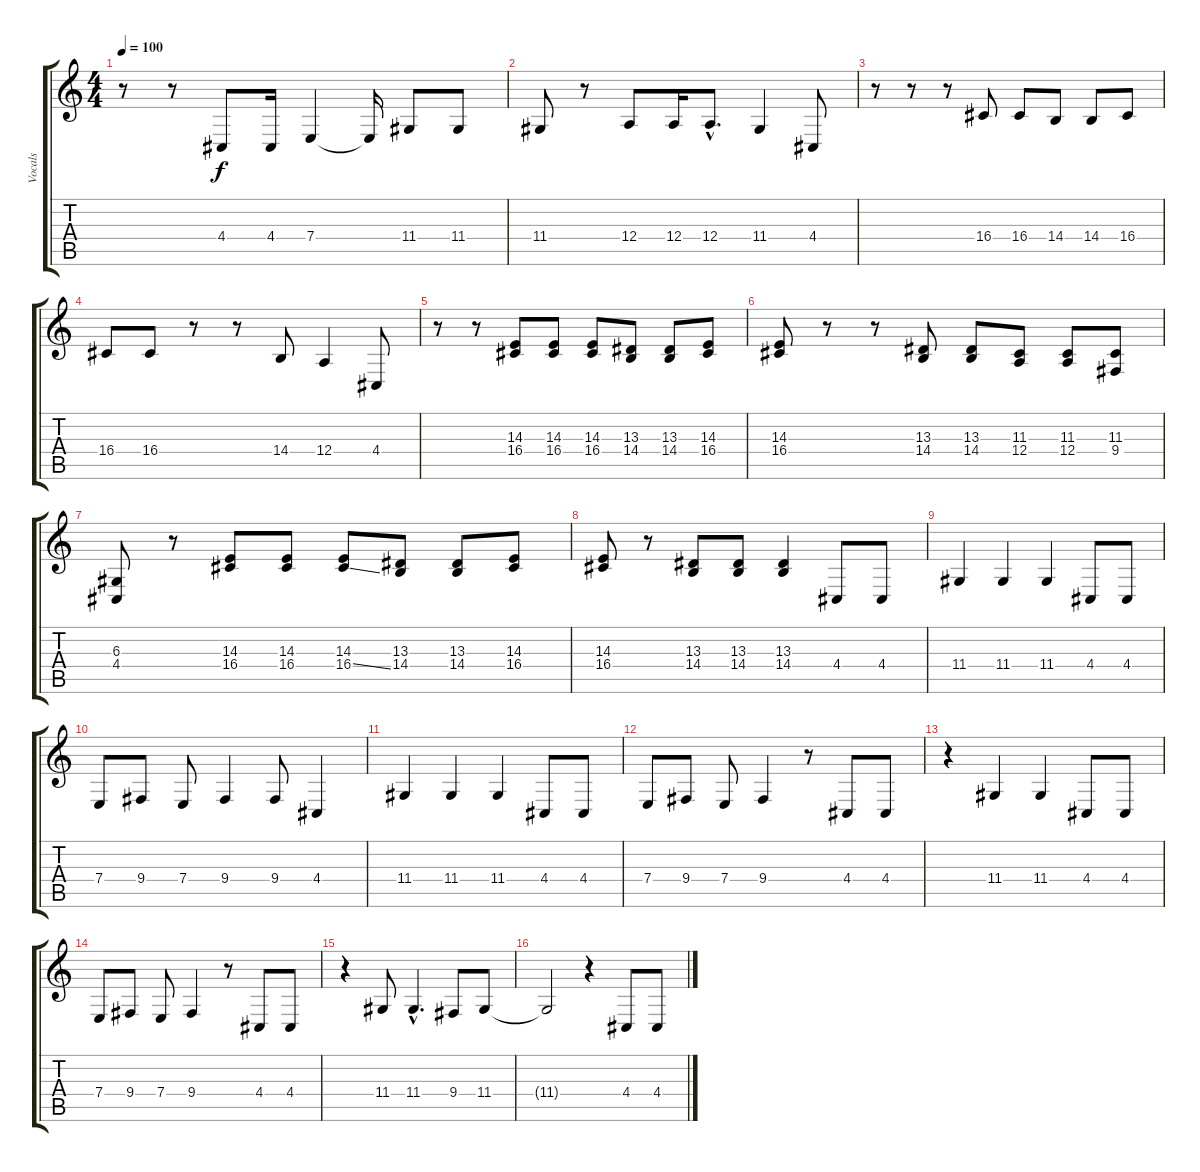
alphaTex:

\track ("Vocals" "Vocals") {instrument pad3polysynth}
\staff {score tabs}
\tuning (B3 Gb3 D3 A2 E2 B1) {hide}
\ts (4 4)
\tempo 100
\clef g2
\ks c
r.8{dy f} r.8 4.4.8 4.4.16 7.4.4 7.4{t}.16 11.4.8 11.4.8 |
11.4.8 r.8 12.4.8 12.4.16 12.4{hac}.8{d} 11.4.4 4.4.8 |
r.8 r.8 r.8 16.4.8 16.4.8 14.4.8 14.4.8 16.4.8 |
16.4.8 16.4.8 r.8 r.8 14.4.8 12.4.4 4.4.8 |
r.8 r.8 (14.3 16.4).8 (14.3 16.4).8 (14.3 16.4).8 (13.3 14.4).8 (13.3 14.4).8 (14.3 16.4).8 |
(14.3 16.4).8 r.8 r.8 (13.3 14.4).8 (13.3 14.4).8 (11.3 12.4).8 (11.3 12.4).8 (11.3 9.4).8 |
(6.3 4.4).8 r.8 (14.3 16.4).8 (14.3 16.4).8 (14.3 16.4{ss}).8 (13.3 14.4).8 (13.3 14.4).8 (14.3 16.4).8 |
(14.3 16.4).8 r.8 (13.3 14.4).8 (13.3 14.4).8 (13.3 14.4).4 4.4.8 4.4.8 |
11.4.4 11.4.4 11.4.4 4.4.8 4.4.8 |
7.4.8 9.4.8 7.4.8 9.4.4 9.4.8 4.4.4 |
11.4.4 11.4.4 11.4.4 4.4.8 4.4.8 |
7.4.8 9.4.8 7.4.8 9.4.4 r.8 4.4.8 4.4.8 |
r.4 11.4.4 11.4.4 4.4.8 4.4.8 |
7.4.8 9.4.8 7.4.8 9.4.4 r.8 4.4.8 4.4.8 |
r.4 11.4.8 11.4{hac}.4{d} 9.4.8 11.4.8 |
11.4{t}.2 r.4 4.4.8 4.4.8
